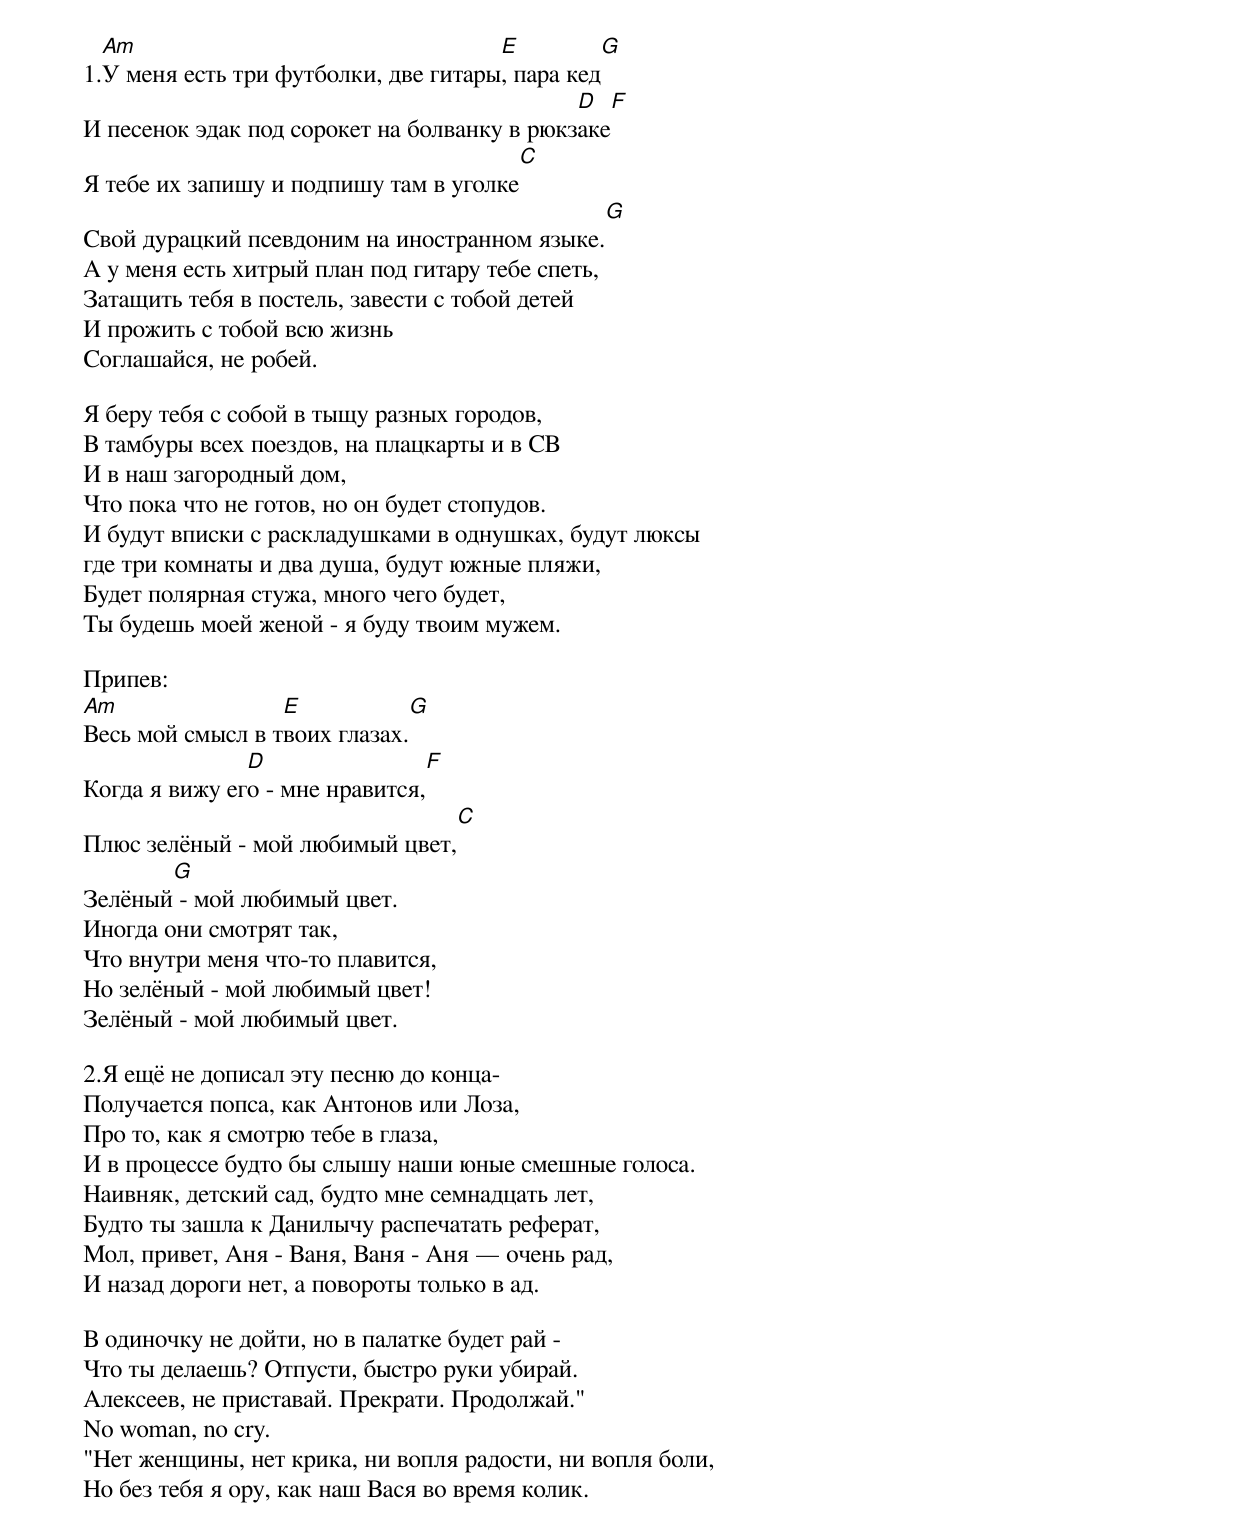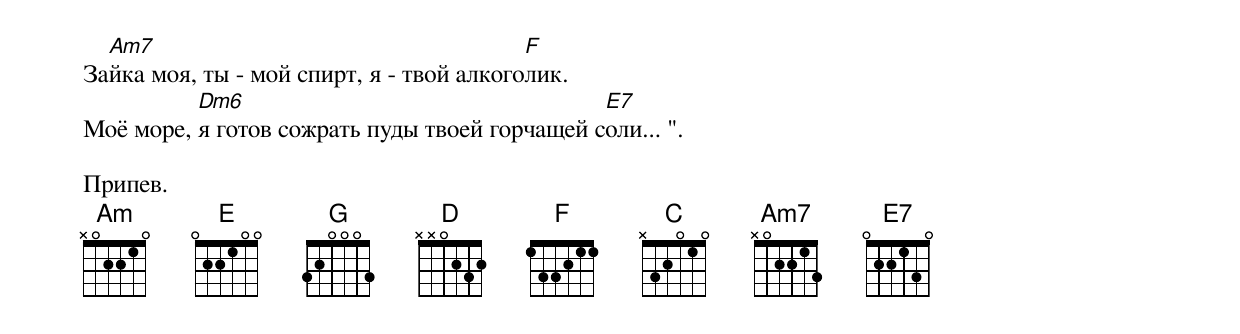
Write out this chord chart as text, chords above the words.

  Am                                  E                                       G
1.У меня есть три футболки, две гитары, пара кед
                                             D                                      F
И песенок эдак под сорокет на болванку в рюкзаке
                                                                    C
Я тебе их запишу и подпишу там в уголке
                                                                 G
Свой дурацкий псевдоним на иностранном языке.
А у меня есть хитрый план под гитару тебе спеть,
Затащить тебя в постель, завести с тобой детей
И прожить с тобой всю жизнь
Соглашайся, не робей.

Я беру тебя с собой в тыщу разных городов,
В тамбуры всех поездов, на плацкарты и в СВ
И в наш загородный дом,
Что пока что не готов, но он будет стопудов.
И будут вписки с раскладушками в однушках, будут люксы
где три комнаты и два душа, будут южные пляжи,
Будет полярная стужа, много чего будет,
Ты будешь моей женой - я буду твоим мужем.

Припев:
Am                E                        G
Весь мой смысл в твоих глазах.
               D                         F
Когда я вижу его - мне нравится,
                                                         C
Плюс зелёный - мой любимый цвет,
       G
Зелёный - мой любимый цвет.
Иногда они смотрят так,
Что внутри меня что-то плавится,
Но зелёный - мой любимый цвет!
Зелёный - мой любимый цвет.

2.Я ещё не дописал эту песню до конца-
Получается попса, как Антонов или Лоза,
Про то, как я смотрю тебе в глаза,
И в процессе будто бы слышу наши юные смешные голоса.
Наивняк, детский сад, будто мне семнадцать лет,
Будто ты зашла к Данилычу распечатать реферат,
Мол, привет, Аня - Ваня, Ваня - Аня — очень рад,
И назад дороги нет, а повороты только в ад.

В одиночку не дойти, но в палатке будет рай -
Что ты делаешь? Отпусти, быстро руки убирай.
Алексеев, не приставай. Прекрати. Продолжай."
No woman, no cry.
"Нет женщины, нет крика, ни вопля радости, ни вопля боли,
Но без тебя я ору, как наш Вася во время колик.
  Am7                                     F
Зайка моя, ты - мой спирт, я - твой алкоголик.
          Dm6                                  E7
Моё море, я готов сожрать пуды твоей горчащей соли... ".

Припев.
